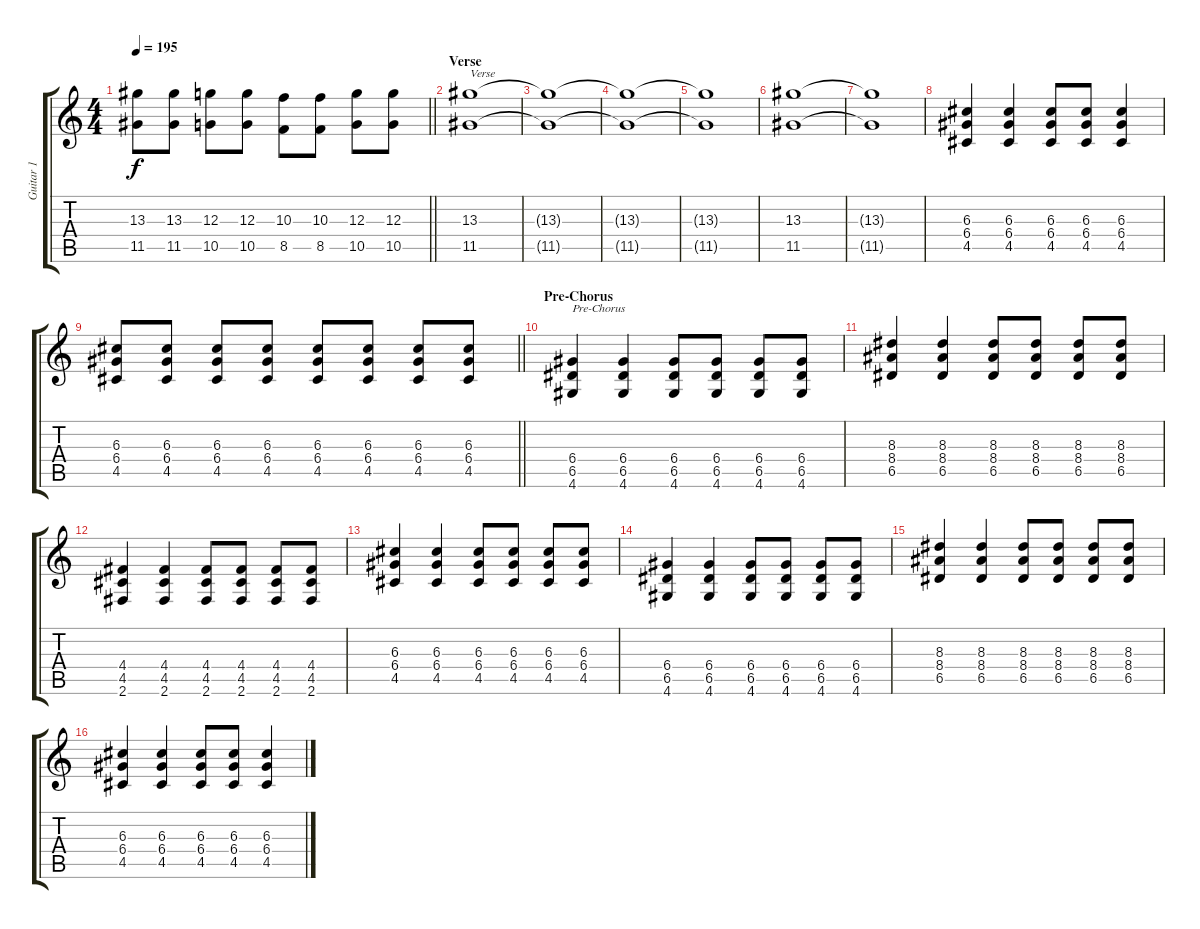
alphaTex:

\track ("Guitar 1" "Guitar 1") {instrument distortionguitar}
\staff {score tabs}
\tuning (E4 B3 G3 D3 A2 E2) {hide}
\ts (4 4)
\tempo 195
\clef g2
\barLineRight lightlight
\ks c
(13.3 11.5).8{dy f} (13.3 11.5).8 (12.3 10.5).8 (12.3 10.5).8 (10.3 8.5).8 (10.3 8.5).8 (12.3 10.5).8 (12.3 10.5).8 |
\section ("" "Verse")
(13.3 11.5).1{txt "Verse"} |
(13.3{t} 11.5{t}).1 |
(13.3{t} 11.5{t}).1 |
(13.3{t} 11.5{t}).1 |
(13.3 11.5).1 |
(13.3{t} 11.5{t}).1 |
(6.3 6.4 4.5).4 (6.3 6.4 4.5).4 (6.3 6.4 4.5).8 (6.3 6.4 4.5).8 (6.3 6.4 4.5).4 |
\barLineRight lightlight
(6.3 6.4 4.5).8 (6.3 6.4 4.5).8 (6.3 6.4 4.5).8 (6.3 6.4 4.5).8 (6.3 6.4 4.5).8 (6.3 6.4 4.5).8 (6.3 6.4 4.5).8 (6.3 6.4 4.5).8 |
\section ("" "Pre-Chorus")
(6.4 6.5 4.6).4{txt "Pre-Chorus"} (6.4 6.5 4.6).4 (6.4 6.5 4.6).8 (6.4 6.5 4.6).8 (6.4 6.5 4.6).8 (6.4 6.5 4.6).8 |
(8.3 8.4 6.5).4 (8.3 8.4 6.5).4 (8.3 8.4 6.5).8 (8.3 8.4 6.5).8 (8.3 8.4 6.5).8 (8.3 8.4 6.5).8 |
(4.4 4.5 2.6).4 (4.4 4.5 2.6).4 (4.4 4.5 2.6).8 (4.4 4.5 2.6).8 (4.4 4.5 2.6).8 (4.4 4.5 2.6).8 |
(6.3 6.4 4.5).4 (6.3 6.4 4.5).4 (6.3 6.4 4.5).8 (6.3 6.4 4.5).8 (6.3 6.4 4.5).8 (6.3 6.4 4.5).8 |
(6.4 6.5 4.6).4 (6.4 6.5 4.6).4 (6.4 6.5 4.6).8 (6.4 6.5 4.6).8 (6.4 6.5 4.6).8 (6.4 6.5 4.6).8 |
(8.3 8.4 6.5).4 (8.3 8.4 6.5).4 (8.3 8.4 6.5).8 (8.3 8.4 6.5).8 (8.3 8.4 6.5).8 (8.3 8.4 6.5).8 |
(6.3 6.4 4.5).4 (6.3 6.4 4.5).4 (6.3 6.4 4.5).8 (6.3 6.4 4.5).8 (6.3 6.4 4.5).4
